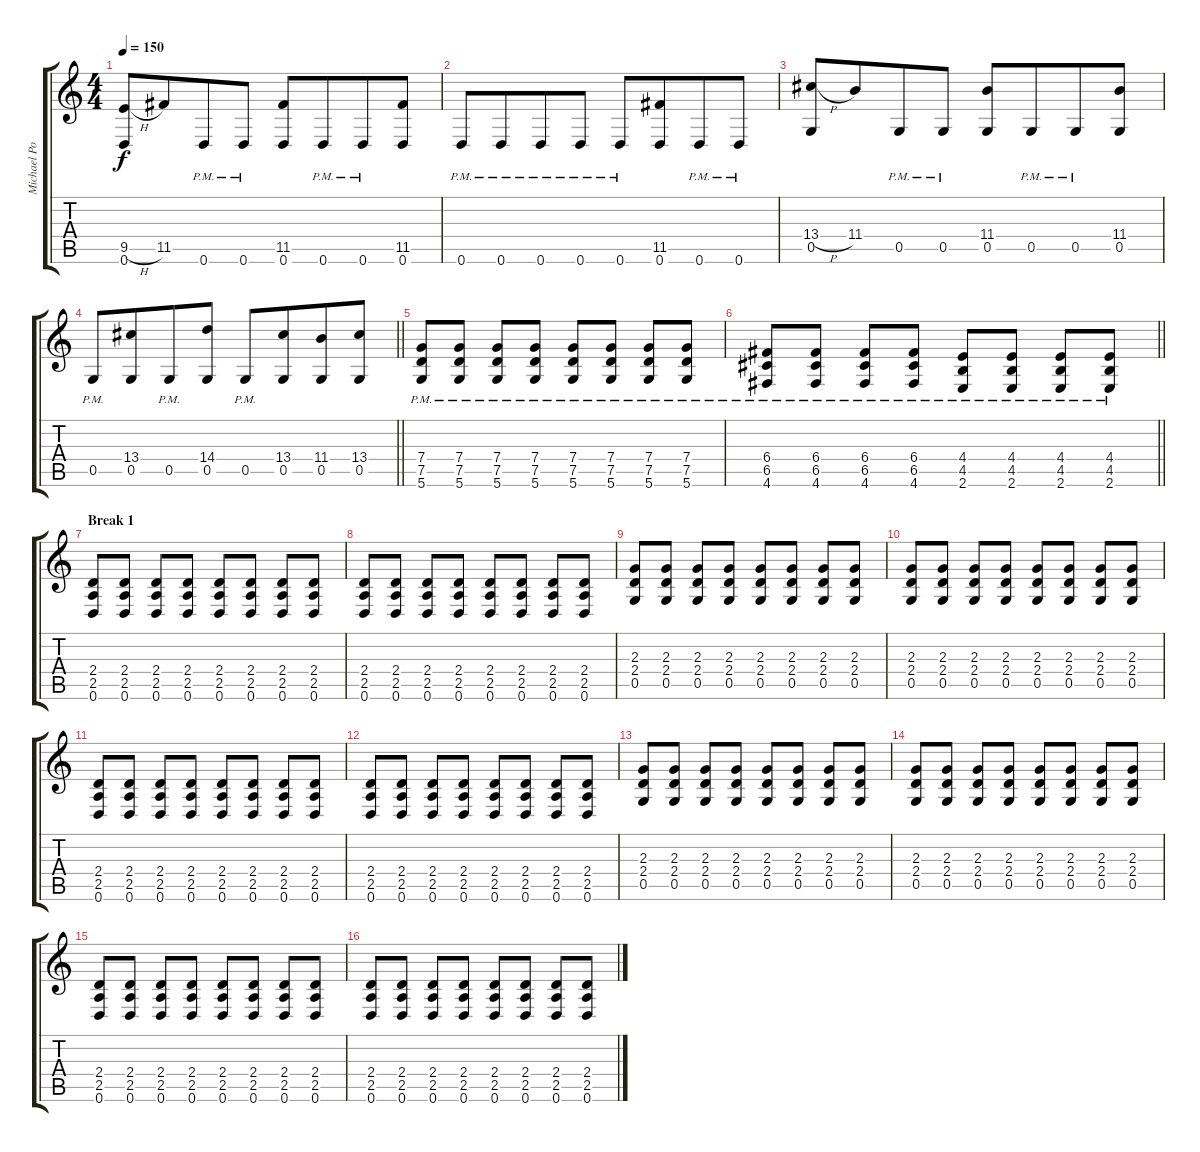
\track ("Michael Poulsen Rythm " "Michael Po") {instrument distortionguitar}
\staff {score tabs}
\tuning (D4 A3 F3 C3 G2 D2) {hide}
\ts (4 4)
\tempo 150
\clef g2
\ks c
(9.5{h} 0.6).8{dy f} 11.5.8{beam merge} 0.6{pm}.8 0.6{pm}.8 (11.5 0.6).8 0.6{pm}.8{beam merge} 0.6{pm}.8 (11.5 0.6).8 |
0.6{pm}.8 0.6{pm}.8{beam merge} 0.6{pm}.8 0.6{pm}.8 0.6{pm}.8 (11.5 0.6).8{beam merge} 0.6{pm}.8 0.6{pm}.8 |
(13.4{h} 0.5).8 11.4.8{beam merge} 0.5{pm}.8 0.5{pm}.8 (11.4 0.5).8 0.5{pm}.8{beam merge} 0.5{pm}.8 (11.4 0.5).8 |
\barLineRight lightlight
0.5{pm}.8 (13.4 0.5).8{beam merge} 0.5{pm}.8 (14.4 0.5).8 0.5{pm}.8 (13.4 0.5).8{beam merge} (11.4 0.5).8 (13.4 0.5).8 |
(7.4{pm} 7.5{pm} 5.6{pm}).8 (7.4{pm} 7.5{pm} 5.6{pm}).8 (7.4{pm} 7.5{pm} 5.6{pm}).8 (7.4{pm} 7.5{pm} 5.6{pm}).8 (7.4{pm} 7.5{pm} 5.6{pm}).8 (7.4{pm} 7.5{pm} 5.6{pm}).8 (7.4{pm} 7.5{pm} 5.6{pm}).8 (7.4{pm} 7.5{pm} 5.6{pm}).8 |
\barLineRight lightlight
(6.4{pm} 6.5{pm} 4.6{pm}).8 (6.4{pm} 6.5{pm} 4.6{pm}).8 (6.4{pm} 6.5{pm} 4.6{pm}).8 (6.4{pm} 6.5{pm} 4.6{pm}).8 (4.4{pm} 4.5{pm} 2.6{pm}).8 (4.4{pm} 4.5{pm} 2.6{pm}).8 (4.4{pm} 4.5{pm} 2.6{pm}).8 (4.4{pm} 4.5{pm} 2.6{pm}).8 |
\section ("" "Break 1")
(2.4 2.5 0.6).8 (2.4 2.5 0.6).8 (2.4 2.5 0.6).8 (2.4 2.5 0.6).8 (2.4 2.5 0.6).8 (2.4 2.5 0.6).8 (2.4 2.5 0.6).8 (2.4 2.5 0.6).8 |
(2.4 2.5 0.6).8 (2.4 2.5 0.6).8 (2.4 2.5 0.6).8 (2.4 2.5 0.6).8 (2.4 2.5 0.6).8 (2.4 2.5 0.6).8 (2.4 2.5 0.6).8 (2.4 2.5 0.6).8 |
(2.3 2.4 0.5).8 (2.3 2.4 0.5).8 (2.3 2.4 0.5).8 (2.3 2.4 0.5).8 (2.3 2.4 0.5).8 (2.3 2.4 0.5).8 (2.3 2.4 0.5).8 (2.3 2.4 0.5).8 |
(2.3 2.4 0.5).8 (2.3 2.4 0.5).8 (2.3 2.4 0.5).8 (2.3 2.4 0.5).8 (2.3 2.4 0.5).8 (2.3 2.4 0.5).8 (2.3 2.4 0.5).8 (2.3 2.4 0.5).8 |
(2.4 2.5 0.6).8 (2.4 2.5 0.6).8 (2.4 2.5 0.6).8 (2.4 2.5 0.6).8 (2.4 2.5 0.6).8 (2.4 2.5 0.6).8 (2.4 2.5 0.6).8 (2.4 2.5 0.6).8 |
(2.4 2.5 0.6).8 (2.4 2.5 0.6).8 (2.4 2.5 0.6).8 (2.4 2.5 0.6).8 (2.4 2.5 0.6).8 (2.4 2.5 0.6).8 (2.4 2.5 0.6).8 (2.4 2.5 0.6).8 |
(2.3 2.4 0.5).8 (2.3 2.4 0.5).8 (2.3 2.4 0.5).8 (2.3 2.4 0.5).8 (2.3 2.4 0.5).8 (2.3 2.4 0.5).8 (2.3 2.4 0.5).8 (2.3 2.4 0.5).8 |
(2.3 2.4 0.5).8 (2.3 2.4 0.5).8 (2.3 2.4 0.5).8 (2.3 2.4 0.5).8 (2.3 2.4 0.5).8 (2.3 2.4 0.5).8 (2.3 2.4 0.5).8 (2.3 2.4 0.5).8 |
(2.4 2.5 0.6).8 (2.4 2.5 0.6).8 (2.4 2.5 0.6).8 (2.4 2.5 0.6).8 (2.4 2.5 0.6).8 (2.4 2.5 0.6).8 (2.4 2.5 0.6).8 (2.4 2.5 0.6).8 |
(2.4 2.5 0.6).8 (2.4 2.5 0.6).8 (2.4 2.5 0.6).8 (2.4 2.5 0.6).8 (2.4 2.5 0.6).8 (2.4 2.5 0.6).8 (2.4 2.5 0.6).8 (2.4 2.5 0.6).8
